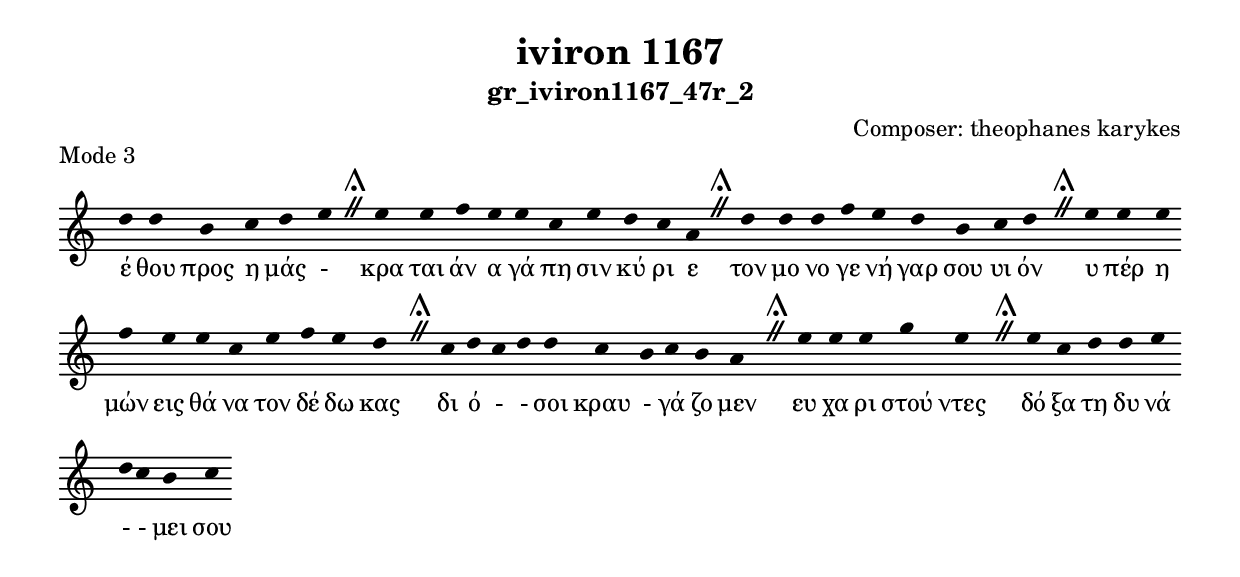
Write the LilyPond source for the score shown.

\include "gregorian.ly"

	\header {
 	  title = "iviron 1167"
	  subtitle = "gr_iviron1167_47r_2"
	  composer = "Composer: theophanes karykes"
	  piece = "Mode 3"
	}

	chant = {
	  d''4 d''4 b'4 c''4 d''4 e''4 \divisioMaior
 e''4 e''4 f''4 e''4 e''4 c''4 e''4 d''4 c''4 a'4 \divisioMaior
 d''4 d''4 d''4 f''4 e''4 d''4 b'4 c''4 d''4 \divisioMaior
 e''4 e''4 e''4 f''4 e''4 e''4 c''4 e''4 f''4 e''4 d''4 \divisioMaior
 c''4 d''4 c''4 d''4 d''4 c''4 b'4 c''4 b'4 a'4 \divisioMaior
 e''4 e''4 e''4 g''4 e''4 \divisioMaior
 e''4 c''4 d''4 d''4 e''4 d''4 c''4 b'4 c''4\finalis
	}

	verba = \lyricmode {έ θου προς η μάς - 
κρα ται άν α γά πη σιν κύ ρι ε 
τον μο νο γε νή γαρ σου υι όν 
υ πέρ η μών εις θά να τον δέ δω κας 
δι ό -  - σοι κραυ - γά ζο μεν 
ευ χα ρι στού ντες 
δό ξα τη δυ νά -  - μει σου 
	}


	\score {
	  \new Staff <<
	  \new Voice = "melody" \chant
	  \new Lyrics = "one" \lyricsto melody \verba
	  >>
	  \layout {
	    \context {
	      \Staff
	      \remove "Time_signature_engraver"
	      \remove "Bar_engraver"
	    }
	    \context {
	      \Voice
	      \remove "Stem_engraver"
	    }
	  }
	}